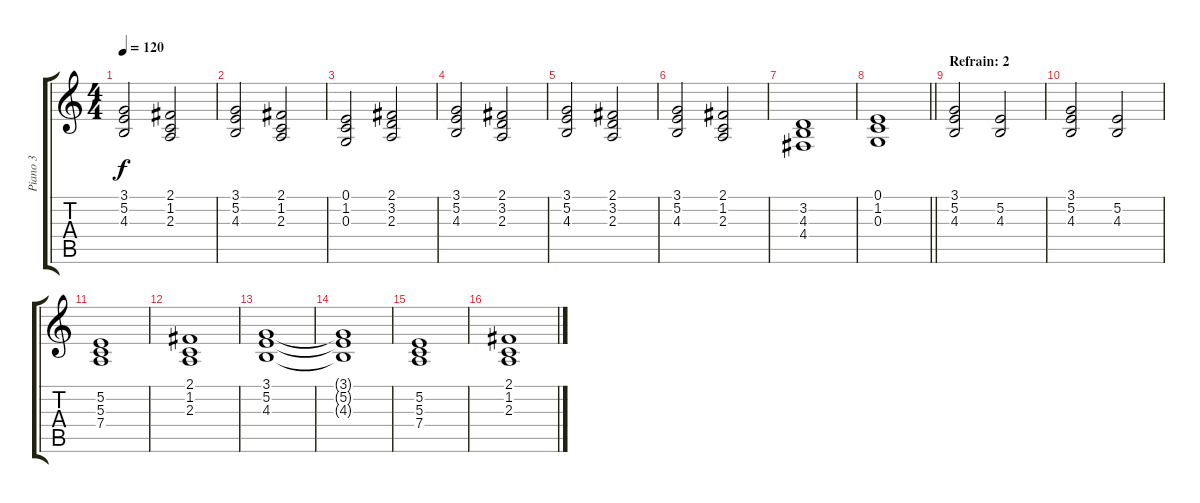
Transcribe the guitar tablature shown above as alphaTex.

\track ("Piano 3" "Piano 3") {instrument synthstrings2}
\staff {score tabs}
\tuning (E4 B3 G3 D3 A2 E2) {hide}
\ts (4 4)
\tempo 120
\clef g2
\ks c
(3.1 5.2 4.3).2{dy f} (2.1 1.2 2.3).2 |
(3.1 5.2 4.3).2 (2.1 1.2 2.3).2 |
(0.1 1.2 0.3).2 (2.1 3.2 2.3).2 |
(3.1 5.2 4.3).2 (2.1 3.2 2.3).2 |
(3.1 5.2 4.3).2 (2.1 3.2 2.3).2 |
(3.1 5.2 4.3).2 (2.1 1.2 2.3).2 |
(3.2 4.3 4.4).1 |
\barLineRight lightlight
(0.1 1.2 0.3).1 |
\section ("" "Refrain: 2")
(3.1 5.2 4.3).2 (5.2 4.3).2 |
(3.1 5.2 4.3).2 (5.2 4.3).2 |
(5.2 5.3 7.4).1 |
(2.1 1.2 2.3).1 |
(3.1 5.2 4.3).1 |
(3.1{t} 5.2{t} 4.3{t}).1 |
(5.2 5.3 7.4).1 |
(2.1 1.2 2.3).1
